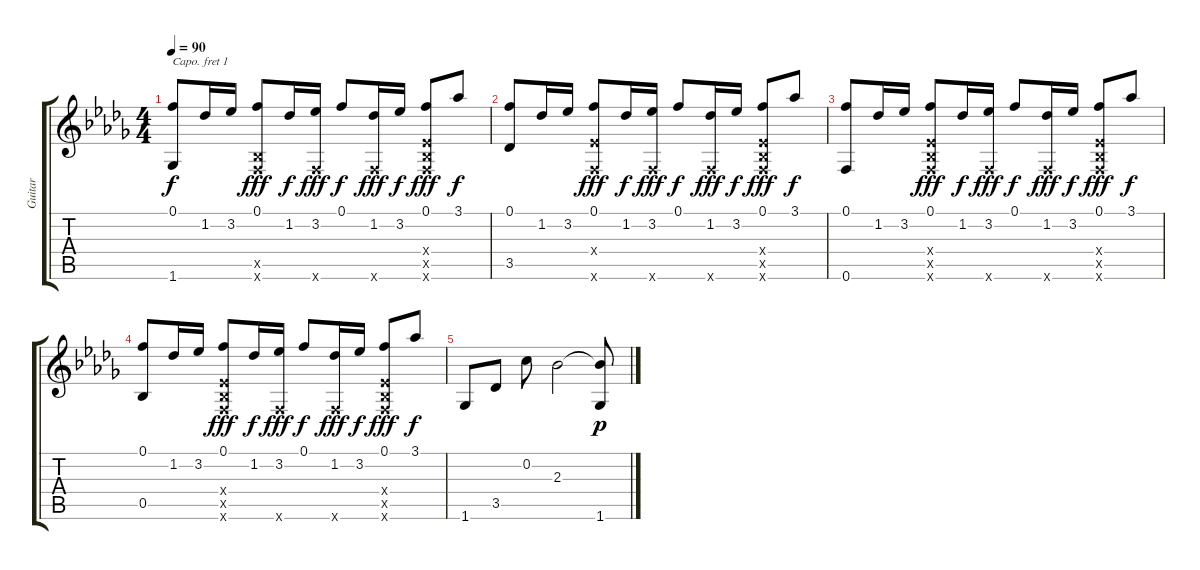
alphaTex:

\track ("Guitar" "Guitar") {instrument acousticguitarsteel}
\staff {score tabs}
\capo 1
\tuning (E4 B3 G3 D3 A2 E2) {hide}
\ts (4 4)
\tempo 90
\clef g2
\ks db
(0.1 1.6).8{dy f} 1.2.16 3.2.16 (0.1 0.5{x} 0.6{x}).8{dy fff} 1.2.16{dy f} (3.2 0.6{x}).16{dy fff} 0.1.8{dy f} (1.2 0.6{x}).16{dy fff} 3.2.16{dy f} (0.1 0.4{x} 0.5{x} 0.6{x}).8{dy fff} 3.1.8{dy f} |
(0.1 3.5).8 1.2.16 3.2.16 (0.1 0.4{x} 0.6{x}).8{dy fff} 1.2.16{dy f} (3.2 0.6{x}).16{dy fff} 0.1.8{dy f} (1.2 0.6{x}).16{dy fff} 3.2.16{dy f} (0.1 0.4{x} 0.5{x} 0.6{x}).8{dy fff} 3.1.8{dy f} |
(0.1 0.6).8 1.2.16 3.2.16 (0.1 0.4{x} 0.5{x} 0.6{x}).8{dy fff} 1.2.16{dy f} (3.2 0.6{x}).16{dy fff} 0.1.8{dy f} (1.2 0.6{x}).16{dy fff} 3.2.16{dy f} (0.1 0.4{x} 0.5{x} 0.6{x}).8{dy fff} 3.1.8{dy f} |
(0.1 0.5).8 1.2.16 3.2.16 (0.1 0.4{x} 0.5{x} 0.6{x}).8{dy fff} 1.2.16{dy f} (3.2 0.6{x}).16{dy fff} 0.1.8{dy f} (1.2 0.6{x}).16{dy fff} 3.2.16{dy f} (0.1 0.4{x} 0.5{x} 0.6{x}).8{dy fff} 3.1.8{dy f} |
1.6.8 3.5.8 0.2.8 2.3.2 (2.3{t} 1.6).8{dy p}
